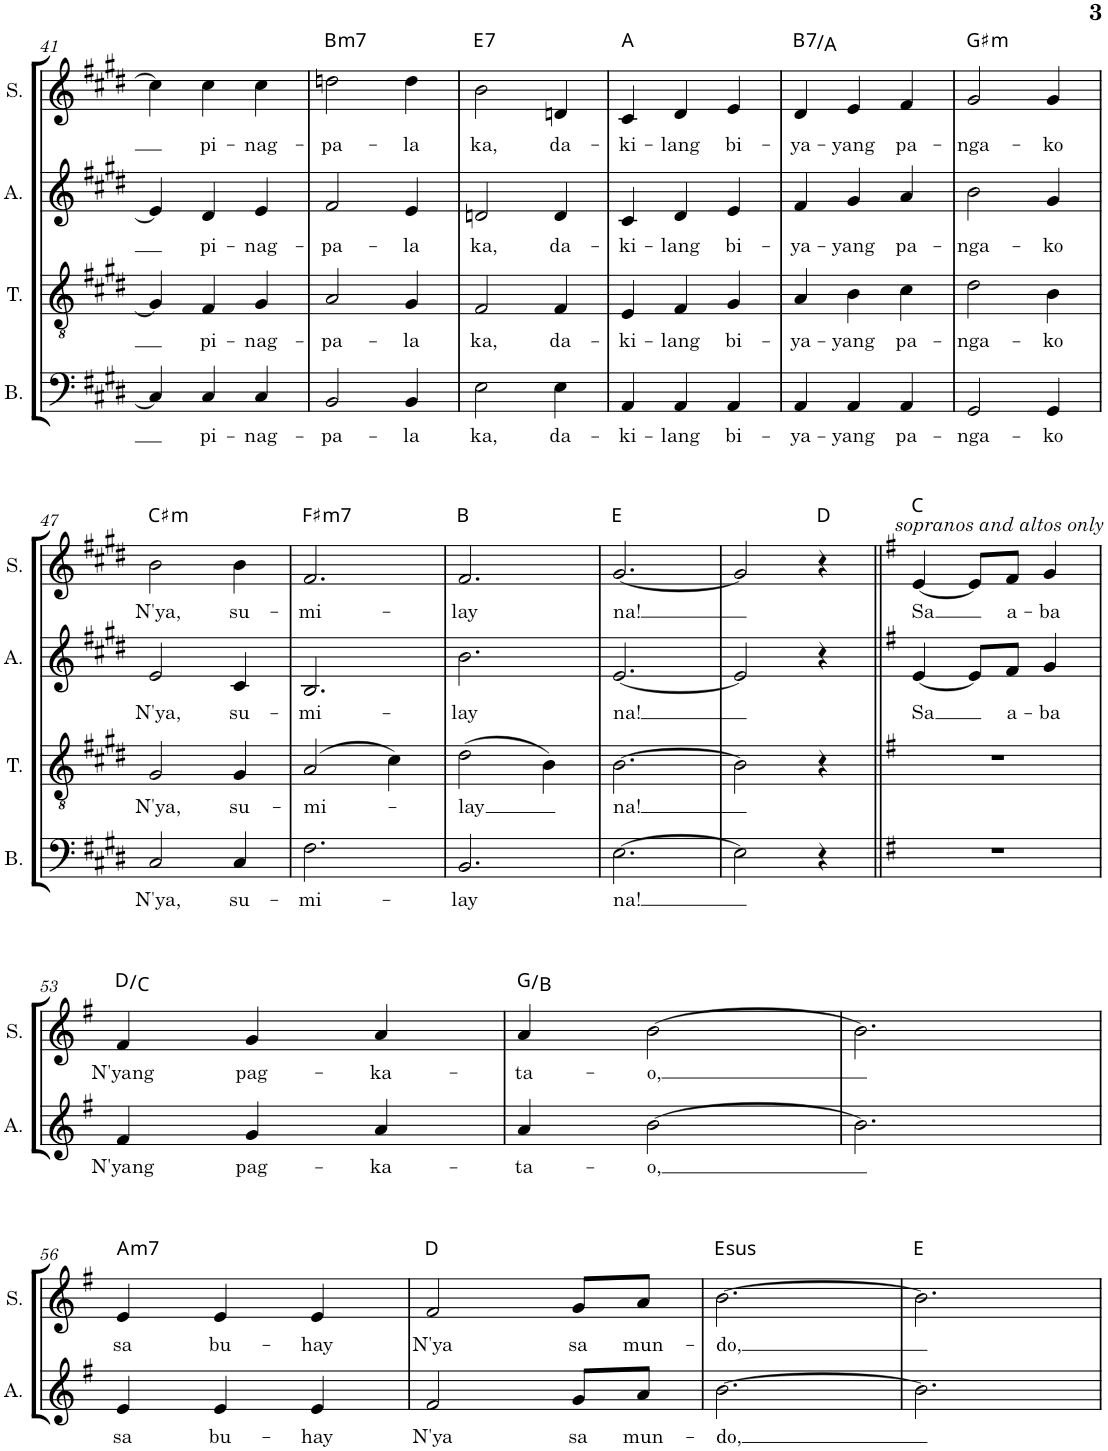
**kern	**text	**kern	**text	**kern	**text	**kern	**text	**harte	**kern
*part5	*part5	*part4	*part4	*part3	*part3	*part2	*part2	*part2	*part1
*staff5	*staff5	*staff4	*staff4	*staff3	*staff3	*staff2	*staff2	*	*staff1
*I"Bass	*	*I"Tenor	*	*I"Alto	*	*I"Soprano	*	*	*I"Descant
*I'B.	*	*I'T.	*	*I'A.	*	*I'S.	*	*	*I'D.
!!LO:PB:g=z
*clefF4	*	*clefGv2	*	*clefG2	*	*clefG2	*	*	*clefGv2
*k[f#c#g#d#]	*	*k[f#c#g#d#]	*	*k[f#c#g#d#]	*	*k[f#c#g#d#]	*	*	*k[f#c#g#d#]
*M3/4	*	*M3/4	*	*M3/4	*	*M3/4	*	*	*M3/4
=41	=41	=41	=41	=41	=41	=41	=41	=41	=41
4C#/]	.	4G#/]	.	4e/]	.	4cc#\]	.	.	2.r
!	!LO:LY:b	!	!LO:LY:b	!	!LO:LY:b	!	!LO:LY:b	!	!
4C#/	pi-	4F#/	pi-	4d#/	pi-	4cc#\	pi-	.	.
!	!LO:LY:b	!	!LO:LY:b	!	!LO:LY:b	!	!LO:LY:b	!	!
4C#/	-nag-	4G#/	-nag-	4e/	-nag-	4cc#\	-nag-	.	.
=42	=42	=42	=42	=42	=42	=42	=42	=42	=42
!	!LO:LY:b	!	!LO:LY:b	!	!LO:LY:b	!	!LO:LY:b	!LO:H:kt=m7	!
2BB/	-pa-	2A/	-pa-	2f#/	-pa-	2ddn\	-pa-	B:min7	2.r
!	!LO:LY:b	!	!LO:LY:b	!	!LO:LY:b	!	!LO:LY:b	!	!
4BB/	-la	4G#/	-la	4e/	-la	4dd\	-la	.	.
=43	=43	=43	=43	=43	=43	=43	=43	=43	=43
!	!LO:LY:b	!	!LO:LY:b	!	!LO:LY:b	!	!LO:LY:b	!LO:H:kt=7	!
2E\	ka,	2F#/	ka,	2dn/	ka,	2b\	ka,	E:7	2.r
!	!LO:LY:b	!	!LO:LY:b	!	!LO:LY:b	!	!LO:LY:b	!	!
4E\	da-	4F#/	da-	4d/	da-	4dn/	da-	.	.
=44	=44	=44	=44	=44	=44	=44	=44	=44	=44
!	!LO:LY:b	!	!LO:LY:b	!	!LO:LY:b	!	!LO:LY:b	!	!
4AA/	-ki-	4E/	-ki-	4c#/	-ki-	4c#/	-ki-	A:maj	2.r
!	!LO:LY:b	!	!LO:LY:b	!	!LO:LY:b	!	!LO:LY:b	!	!
4AA/	-lang	4F#/	-lang	4d#/	-lang	4d#/	-lang	.	.
!	!LO:LY:b	!	!LO:LY:b	!	!LO:LY:b	!	!LO:LY:b	!	!
4AA/	bi-	4G#/	bi-	4e/	bi-	4e/	bi-	.	.
=45	=45	=45	=45	=45	=45	=45	=45	=45	=45
!	!LO:LY:b	!	!LO:LY:b	!	!LO:LY:b	!	!LO:LY:b	!LO:H:kt=7	!
4AA/	-ya-	4A/	-ya-	4f#/	-ya-	4d#/	-ya-	B:7/b7	2.r
!	!LO:LY:b	!	!LO:LY:b	!	!LO:LY:b	!	!LO:LY:b	!	!
4AA/	-yang	4B\	-yang	4g#/	-yang	4e/	-yang	.	.
!	!LO:LY:b	!	!LO:LY:b	!	!LO:LY:b	!	!LO:LY:b	!	!
4AA/	pa-	4c#\	pa-	4a/	pa-	4f#/	pa-	.	.
=46	=46	=46	=46	=46	=46	=46	=46	=46	=46
!	!LO:LY:b	!	!LO:LY:b	!	!LO:LY:b	!	!LO:LY:b	!LO:H:kt=m	!
2GG#/	-nga-	2d#\	-nga-	2b\	-nga-	2g#/	-nga-	G#:min	2.r
!	!LO:LY:b	!	!LO:LY:b	!	!LO:LY:b	!	!LO:LY:b	!	!
4GG#/	-ko	4B\	-ko	4g#/	-ko	4g#/	-ko	.	.
!!LO:LB:g=z
=47	=47	=47	=47	=47	=47	=47	=47	=47	=47
!	!LO:LY:b	!	!LO:LY:b	!	!LO:LY:b	!	!LO:LY:b	!LO:H:kt=m	!
2C#/	N'ya,	2G#/	N'ya,	2e/	N'ya,	2b\	N'ya,	C#:min	2.r
!	!LO:LY:b	!	!LO:LY:b	!	!LO:LY:b	!	!LO:LY:b	!	!
4C#/	su-	4G#/	su-	4c#/	su-	4b\	su-	.	.
=48	=48	=48	=48	=48	=48	=48	=48	=48	=48
!	!LO:LY:b	!	!LO:LY:b	!	!LO:LY:b	!	!LO:LY:b	!LO:H:kt=m7	!
2.F#\	-mi-	(2A/	-mi-	2.B/	-mi-	2.f#/	-mi-	F#:min7	2.r
.	.	4c#\)	.	.	.	.	.	.	.
=49	=49	=49	=49	=49	=49	=49	=49	=49	=49
!	!LO:LY:b	!	!LO:LY:b	!	!LO:LY:b	!	!LO:LY:b	!	!
2.BB/	-lay	(2d#\	-lay	2.b\	-lay	2.f#/	-lay	B:maj	2.r
.	.	4B\)	.	.	.	.	.	.	.
=50	=50	=50	=50	=50	=50	=50	=50	=50	=50
!	!LO:LY:b	!	!LO:LY:b	!	!LO:LY:b	!	!LO:LY:b	!	!
[2.E\	na!	[2.B\	na!	[2.e/	na!	[2.g#/	na!	E:maj	2.r
=51	=51	=51	=51	=51	=51	=51	=51	=51	=51
2E\]	.	2B\]	.	2e/]	.	2g#/]	.	.	2.r
4r	.	4r	.	4r	.	4r	.	D:maj	.
=52||	=52||	=52||	=52||	=52||	=52||	=52||	=52||	=52||	=52||
*k[f#]	*	*k[f#]	*	*k[f#]	*	*k[f#]	*	*	*k[f#]
!	!	!	!	!	!	!LO:TX:a:i:t=sopranos and altos only	!	!	!
!	!	!	!	!	!LO:LY:b	!	!LO:LY:b	!	!
2.r	.	2.r	.	[4e/	Sa	[4e/	Sa	C:maj	2.r
.	.	.	.	8e/L]	.	8e/L]	.	.	.
!	!	!	!	!	!LO:LY:b	!	!LO:LY:b	!	!
.	.	.	.	8f#/J	a-	8f#/J	a-	.	.
!	!	!	!	!	!LO:LY:b	!	!LO:LY:b	!	!
.	.	.	.	4g/	-ba	4g/	-ba	.	.
!!LO:LB:g=z
=53	=53	=53	=53	=53	=53	=53	=53	=53	=53
!	!	!	!	!	!LO:LY:b	!	!LO:LY:b	!	!
2.r	.	2.r	.	4f#/	N'yang	4f#/	N'yang	D:maj/b7	2.r
!	!	!	!	!	!LO:LY:b	!	!LO:LY:b	!	!
.	.	.	.	4g/	pag-	4g/	pag-	.	.
!	!	!	!	!	!LO:LY:b	!	!LO:LY:b	!	!
.	.	.	.	4a/	-ka-	4a/	-ka-	.	.
=54	=54	=54	=54	=54	=54	=54	=54	=54	=54
!	!	!	!	!	!LO:LY:b	!	!LO:LY:b	!	!
2.r	.	2.r	.	4a/	-ta-	4a/	-ta-	G:maj/3	2.r
!	!	!	!	!	!LO:LY:b	!	!LO:LY:b	!	!
.	.	.	.	[2b\	-o,	[2b\	-o,	.	.
=55	=55	=55	=55	=55	=55	=55	=55	=55	=55
2.r	.	2.r	.	2.b\]	.	2.b\]	.	.	2.r
!!LO:LB:g=z
=56	=56	=56	=56	=56	=56	=56	=56	=56	=56
!	!	!	!	!	!LO:LY:b	!	!LO:LY:b	!LO:H:kt=m7	!
2.r	.	2.r	.	4e/	sa	4e/	sa	A:min7	2.r
!	!	!	!	!	!LO:LY:b	!	!LO:LY:b	!	!
.	.	.	.	4e/	bu-	4e/	bu-	.	.
!	!	!	!	!	!LO:LY:b	!	!LO:LY:b	!	!
.	.	.	.	4e/	-hay	4e/	-hay	.	.
=57	=57	=57	=57	=57	=57	=57	=57	=57	=57
!	!	!	!	!	!LO:LY:b	!	!LO:LY:b	!	!
2.r	.	2.r	.	2f#/	N'ya	2f#/	N'ya	D:maj	2.r
!	!	!	!	!	!LO:LY:b	!	!LO:LY:b	!	!
.	.	.	.	8g/L	sa	8g/L	sa	.	.
!	!	!	!	!	!LO:LY:b	!	!LO:LY:b	!	!
.	.	.	.	8a/J	mun-	8a/J	mun-	.	.
=58	=58	=58	=58	=58	=58	=58	=58	=58	=58
!	!	!	!	!	!LO:LY:b	!	!LO:LY:b	!LO:H:kt=sus	!
2.r	.	2.r	.	[2.b\	-do,	[2.b\	-do,	E:sus4	2.r
=59	=59	=59	=59	=59	=59	=59	=59	=59	=59
2.r	.	2.r	.	2.b\]	.	2.b\]	.	E:maj	2.r
=	=	=	=	=	=	=	=	=	=
*-	*-	*-	*-	*-	*-	*-	*-	*-	*-
